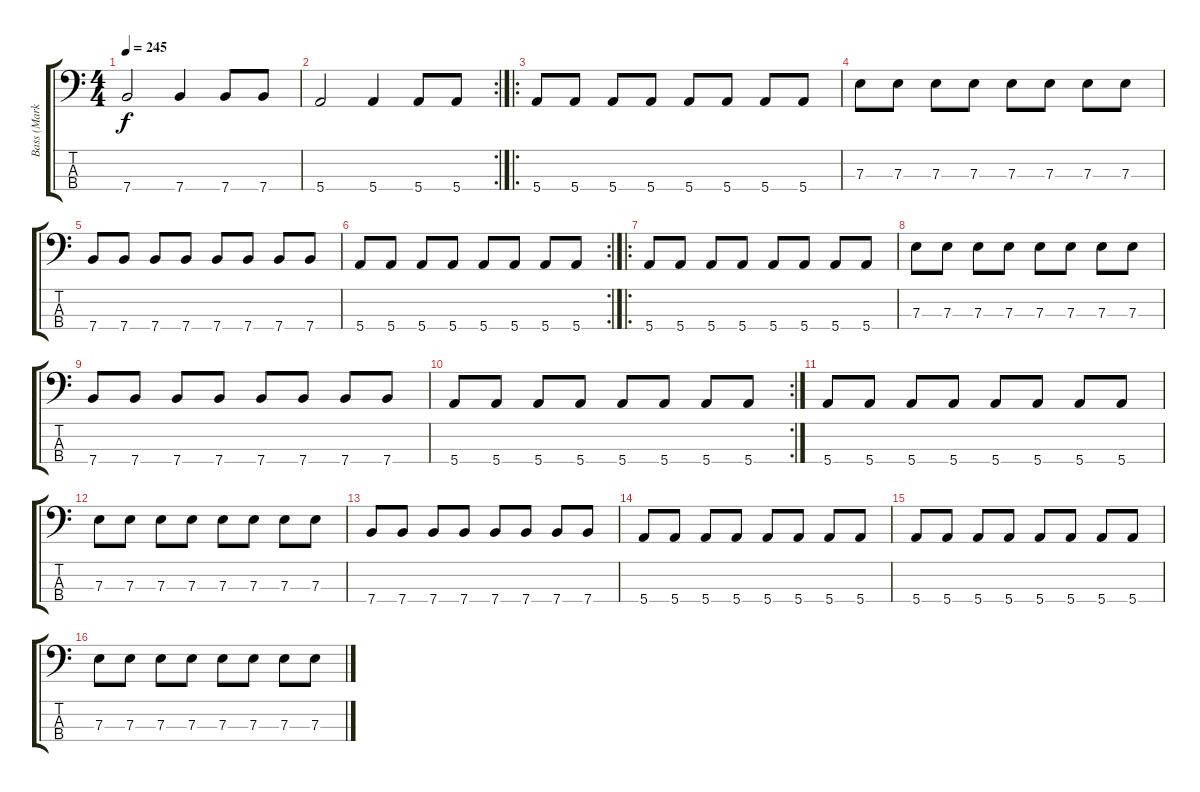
\track ("Bass (Mark Hoppus)" "Bass (Mark") {instrument electricbasspick}
\staff {score tabs}
\tuning (G2 D2 A1 E1) {hide}
\ts (4 4)
\tempo 245
\clef f4
\ks c
7.4.2{dy f} 7.4.4 7.4.8 7.4.8 |
\rc 2
5.4.2 5.4.4 5.4.8 5.4.8 |
\ro
5.4.8 5.4.8 5.4.8 5.4.8 5.4.8 5.4.8 5.4.8 5.4.8 |
7.3.8 7.3.8 7.3.8 7.3.8 7.3.8 7.3.8 7.3.8 7.3.8 |
7.4.8 7.4.8 7.4.8 7.4.8 7.4.8 7.4.8 7.4.8 7.4.8 |
\rc 2
5.4.8 5.4.8 5.4.8 5.4.8 5.4.8 5.4.8 5.4.8 5.4.8 |
\ro
5.4.8 5.4.8 5.4.8 5.4.8 5.4.8 5.4.8 5.4.8 5.4.8 |
7.3.8 7.3.8 7.3.8 7.3.8 7.3.8 7.3.8 7.3.8 7.3.8 |
7.4.8 7.4.8 7.4.8 7.4.8 7.4.8 7.4.8 7.4.8 7.4.8 |
\rc 2
5.4.8 5.4.8 5.4.8 5.4.8 5.4.8 5.4.8 5.4.8 5.4.8 |
5.4.8 5.4.8 5.4.8 5.4.8 5.4.8 5.4.8 5.4.8 5.4.8 |
7.3.8 7.3.8 7.3.8 7.3.8 7.3.8 7.3.8 7.3.8 7.3.8 |
7.4.8 7.4.8 7.4.8 7.4.8 7.4.8 7.4.8 7.4.8 7.4.8 |
5.4.8 5.4.8 5.4.8 5.4.8 5.4.8 5.4.8 5.4.8 5.4.8 |
5.4.8 5.4.8 5.4.8 5.4.8 5.4.8 5.4.8 5.4.8 5.4.8 |
7.3.8 7.3.8 7.3.8 7.3.8 7.3.8 7.3.8 7.3.8 7.3.8
